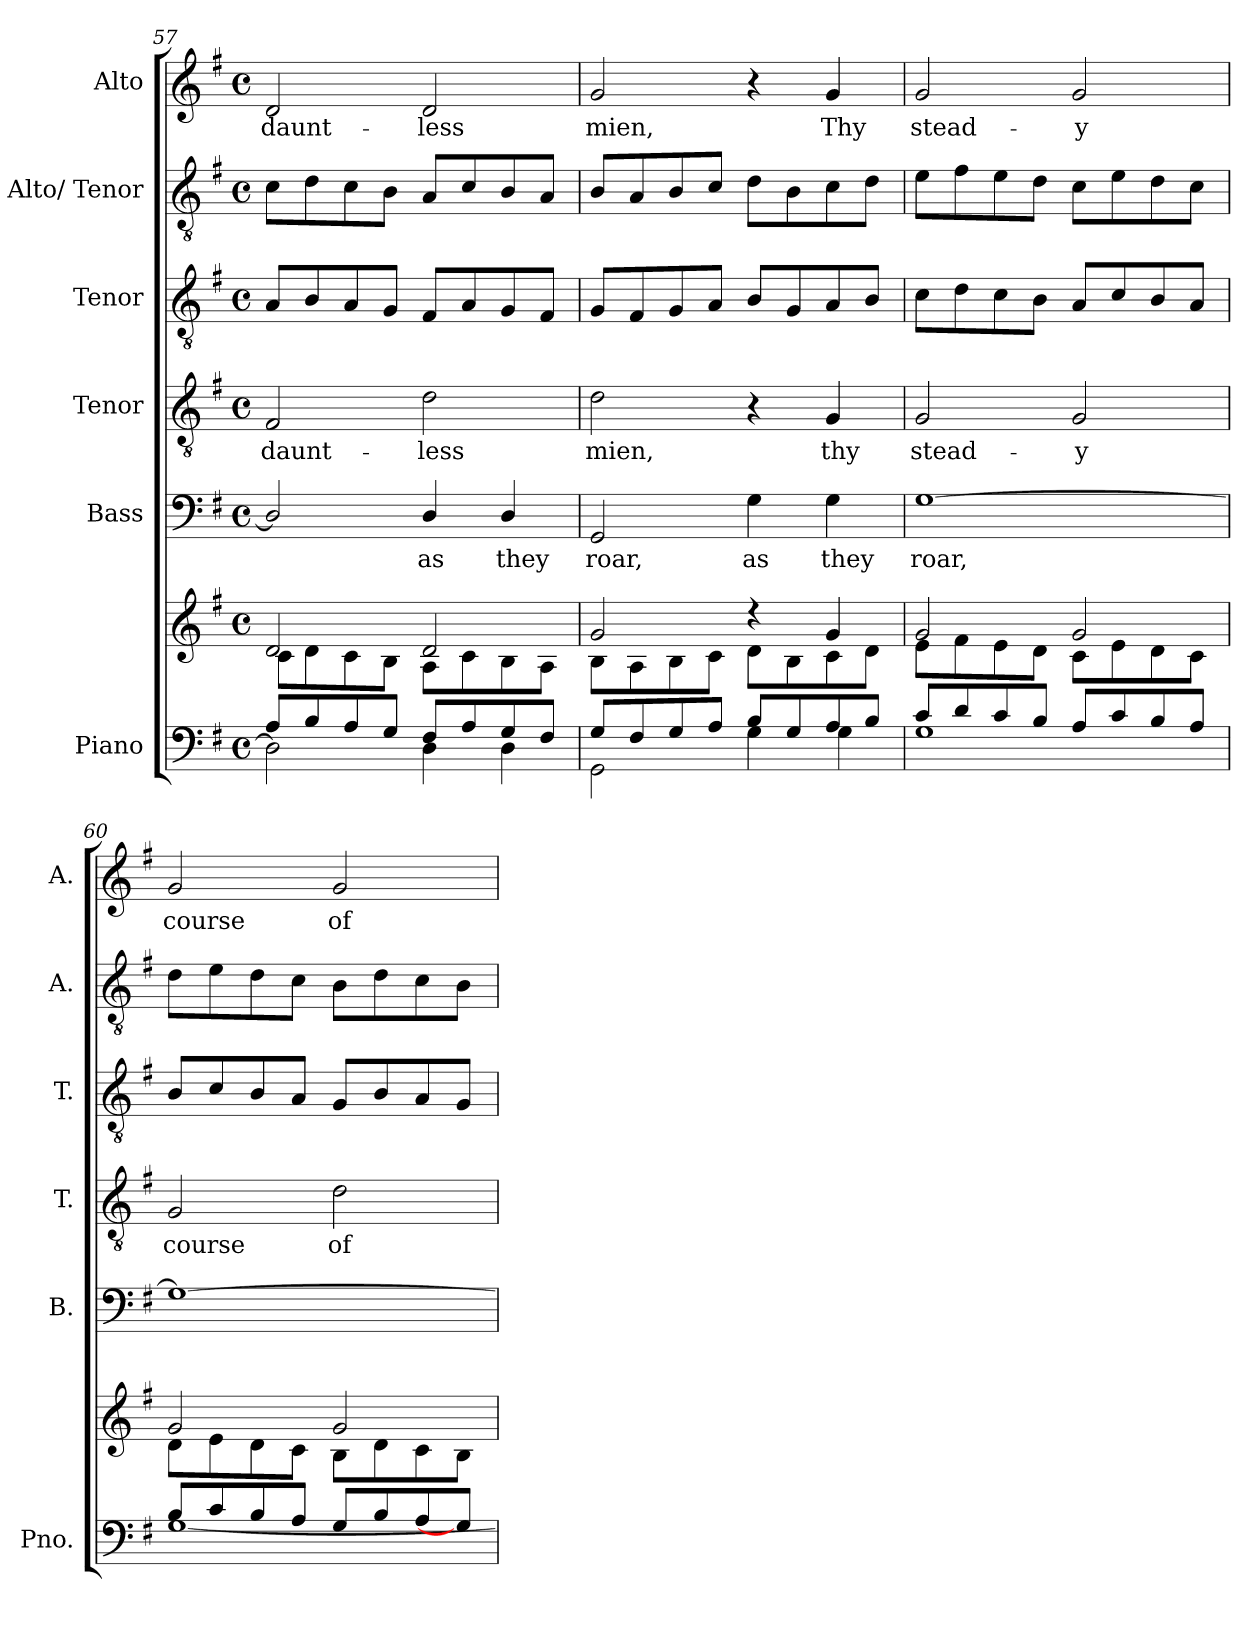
**kern	**kern	**kern	**text	**kern	**text	**kern	**kern	**kern	**text
*part6	*part6	*part5	*part5	*part4	*part4	*part3	*part2	*part1	*part1
*staff7	*staff6	*staff5	*staff5	*staff4	*staff4	*staff3	*staff2	*staff1	*staff1
*I"Piano	*	*I"Bass	*	*I"Tenor	*	*I"Tenor	*I"Alto/ Tenor	*I"Alto	*
*I'Pno.	*	*I'B.	*	*I'T.	*	*I'T.	*I'A.	*I'A.	*
!!LO:LB:g=z
*clefF4	*clefG2	*clefF4	*	*clefGv2	*	*clefGv2	*clefGv2	*clefG2	*
*	*	*	*	*ITrd7c12	*	*ITrd7c12	*ITrd7c12	*	*
*k[f#]	*k[f#]	*k[f#]	*	*k[f#]	*	*k[f#]	*k[f#]	*k[f#]	*
*G:	*G:	*G:	*	*G:	*	*G:	*G:	*G:	*
*M4/4	*M4/4	*M4/4	*	*M4/4	*	*M4/4	*M4/4	*M4/4	*
*met(c)	*met(c)	*met(c)	*	*met(c)	*	*met(c)	*met(c)	*met(c)	*
=57	=57	=57	=57	=57	=57	=57	=57	=57	=57
*^	*^	*	*	*	*	*	*	*	*
!	!	!	!	!	!	!	!LO:LY:b:color=#000000	!	!	!	!
!	!	!	!	!	!	!	!	!	!	!	!LO:LY:b:color=#000000
8Ai/L	2Di\]	2di/	8ci\L	2Di/]	.	2FF#i/	daunt-	8AAi/L	8Ci\L	2di/	daunt-
8Bi/	.	.	8di\	.	.	.	.	8BBi/	8Di\	.	.
8Ai/	.	.	8ci\	.	.	.	.	8AAi/	8Ci\	.	.
8Gi/J	.	.	8Bi\J	.	.	.	.	8GGi/J	8BBi\J	.	.
!	!	!	!	!	!LO:LY:b:color=#000000	!	!	!	!	!	!
!	!	!	!	!	!	!	!LO:LY:b:color=#000000	!	!	!	!
!	!	!	!	!	!	!	!	!	!	!	!LO:LY:b:color=#000000
8F#i/L	4Di\	2di/	8Ai\L	4Di/	as	2Di\	-less	8FF#i/L	8AAi/L	2di/	-less
8Ai/	.	.	8ci\	.	.	.	.	8AAi/	8Ci/	.	.
!	!	!	!	!	!LO:LY:b:color=#000000	!	!	!	!	!	!
8Gi/	4Di\	.	8Bi\	4Di/	they	.	.	8GGi/	8BBi/	.	.
8F#i/J	.	.	8Ai\J	.	.	.	.	8FF#i/J	8AAi/J	.	.
=58	=58	=58	=58	=58	=58	=58	=58	=58	=58	=58	=58
!	!	!	!	!	!LO:LY:b:color=#000000	!	!	!	!	!	!
!	!	!	!	!	!	!	!LO:LY:b:color=#000000	!	!	!	!
!	!	!	!	!	!	!	!	!	!	!	!LO:LY:b:color=#000000
8Gi/L	2GGi\	2gi/	8Bi\L	2GGi/	roar,	2Di\	mien,	8GGi/L	8BBi/L	2gi/	mien,
8F#i/	.	.	8Ai\	.	.	.	.	8FF#i/	8AAi/	.	.
8Gi/	.	.	8Bi\	.	.	.	.	8GGi/	8BBi/	.	.
8Ai/J	.	.	8ci\J	.	.	.	.	8AAi/J	8Ci/J	.	.
!	!	!	!	!	!LO:LY:b:color=#000000	!	!	!	!	!	!
8Bi/L	4Gi\	4r	8di\L	4Gi\	as	4r	.	8BBi/L	8Di\L	4r	.
8Gi/	.	.	8Bi\	.	.	.	.	8GGi/	8BBi\	.	.
!	!	!	!	!	!LO:LY:b:color=#000000	!	!	!	!	!	!
!	!	!	!	!	!	!	!LO:LY:b:color=#000000	!	!	!	!
!	!	!	!	!	!	!	!	!	!	!	!LO:LY:b:color=#000000
8Ai/	4Gi\	4gi/	8ci\	4Gi\	they	4GGi/	thy	8AAi/	8Ci\	4gi/	Thy
8Bi/J	.	.	8di\J	.	.	.	.	8BBi/J	8Di\J	.	.
=59	=59	=59	=59	=59	=59	=59	=59	=59	=59	=59	=59
!	!	!	!	!	!LO:LY:b:color=#000000	!	!	!	!	!	!
!	!	!	!	!	!	!	!LO:LY:b:color=#000000	!	!	!	!
!	!	!	!	!	!	!	!	!	!	!	!LO:LY:b:color=#000000
8ci/L	1Gi	2gi/	8ei\L	[1Gi	roar,	2GGi/	stead-	8Ci\L	8Ei\L	2gi/	stead-
8di/	.	.	8f#i\	.	.	.	.	8Di\	8F#i\	.	.
8ci/	.	.	8ei\	.	.	.	.	8Ci\	8Ei\	.	.
8Bi/J	.	.	8di\J	.	.	.	.	8BBi\J	8Di\J	.	.
!	!	!	!	!	!	!	!LO:LY:b:color=#000000	!	!	!	!
!	!	!	!	!	!	!	!	!	!	!	!LO:LY:b:color=#000000
8Ai/L	.	2gi/	8ci\L	.	.	2GGi/	-y	8AAi/L	8Ci\L	2gi/	-y
8ci/	.	.	8ei\	.	.	.	.	8Ci/	8Ei\	.	.
8Bi/	.	.	8di\	.	.	.	.	8BBi/	8Di\	.	.
8Ai/J	.	.	8ci\J	.	.	.	.	8AAi/J	8Ci\J	.	.
=60	=60	=60	=60	=60	=60	=60	=60	=60	=60	=60	=60
!	!	!	!	!	!	!	!LO:LY:b:color=#000000	!	!	!	!
!	!	!	!	!	!	!	!	!	!	!	!LO:LY:b:color=#000000
8Bi/L	[1Gi	2gi/	8di\L	1Gi_	.	2GGi/	course	8BBi/L	8Di\L	2gi/	course
8ci/	.	.	8ei\	.	.	.	.	8Ci/	8Ei\	.	.
8Bi/	.	.	8di\	.	.	.	.	8BBi/	8Di\	.	.
8Ai/J	.	.	8ci\J	.	.	.	.	8AAi/J	8Ci\J	.	.
!	!	!	!	!	!	!	!LO:LY:b:color=#000000	!	!	!	!
!	!	!	!	!	!	!	!	!	!	!	!LO:LY:b:color=#000000
8Gi/L	.	2gi/	8Bi\L	.	.	2Di\	of	8GGi/L	8BBi\L	2gi/	of
8Bi/	.	.	8di\	.	.	.	.	8BBi/	8Di\	.	.
8Ai/	.	.	8ci\	.	.	.	.	8AAi/	8Ci\	.	.
8Gi/J]	.	.	8Bi\J	.	.	.	.	8GGi/J	8BBi\J	.	.
*v	*v	*	*	*	*	*	*	*	*	*	*
*	*v	*v	*	*	*	*	*	*	*	*
=	=	=	=	=	=	=	=	=	=
*-	*-	*-	*-	*-	*-	*-	*-	*-	*-
